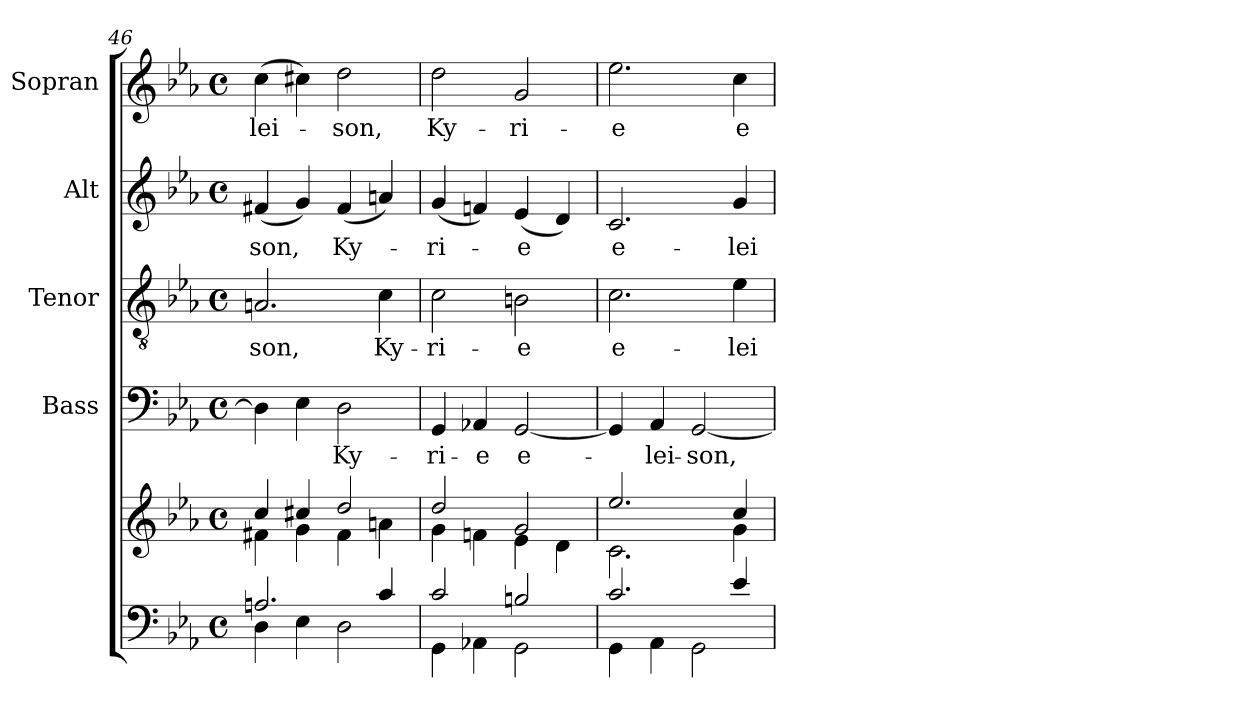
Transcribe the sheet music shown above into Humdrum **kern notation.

**kern	**kern	**kern	**text	**kern	**text	**kern	**text	**kern	**text
*part5	*part5	*part4	*part4	*part3	*part3	*part2	*part2	*part1	*part1
*staff6	*staff5	*staff4	*staff4	*staff3	*staff3	*staff2	*staff2	*staff1	*staff1
*	*	*I"Bass	*	*I"Tenor	*	*I"Alt	*	*I"Sopran	*
*	*	*I'B.	*	*I'T.	*	*I'A.	*	*I'S.	*
*clefF4	*clefG2	*clefF4	*	*clefGv2	*	*clefG2	*	*clefG2	*
*k[b-e-a-]	*k[b-e-a-]	*k[b-e-a-]	*	*k[b-e-a-]	*	*k[b-e-a-]	*	*k[b-e-a-]	*
*E-:	*E-:	*E-:	*	*E-:	*	*E-:	*	*E-:	*
*M4/4	*M4/4	*M4/4	*	*M4/4	*	*M4/4	*	*M4/4	*
*met(c)	*met(c)	*met(c)	*	*met(c)	*	*met(c)	*	*met(c)	*
=46	=46	=46	=46	=46	=46	=46	=46	=46	=46
*^	*^	*	*	*	*	*	*	*	*
!	!	!	!	!	!	!	!LO:LY:b	!	!LO:LY:b	!	!LO:LY:b
2.An/	4D\	4cc/	4f#X\	4D\]	.	2.An/	-son,	(<4f#X/	-son,	(>4cc\	-lei-
.	4E-\	4cc#X/	4g\	4E-\	.	.	.	4g/)	.	4cc#X\)	.
!	!	!	!	!	!LO:LY:b	!	!	!	!LO:LY:b	!	!LO:LY:b
.	2D\	2dd/	4f#\	2D\	Ky-	.	.	(<4f#/	Ky-	2dd\	-son,
!	!	!	!	!	!	!	!LO:LY:b	!	!	!	!
4c/	.	.	4an\	.	.	4c\	Ky-	4an/)	.	.	.
=47	=47	=47	=47	=47	=47	=47	=47	=47	=47	=47	=47
!	!	!	!	!	!LO:LY:b	!	!LO:LY:b	!	!LO:LY:b	!	!LO:LY:b
2c/	4GG\	2dd/	4g\	4GG/	-ri-	2c\	-ri-	(<4g/	-ri-	2dd\	Ky-
!	!	!	!	!	!LO:LY:b	!	!	!	!	!	!
.	4AA-X\	.	4fn\	4AA-X/	-e	.	.	4fn/)	.	.	.
!	!	!	!	!	!LO:LY:b	!	!LO:LY:b	!	!LO:LY:b	!	!LO:LY:b
2Bn/	2GG\	2g/	4e-\	[2GG/	e-	2Bn\	-e	(<4e-/	-e	2g/	-ri-
.	.	.	4d\	.	.	.	.	4d/)	.	.	.
=48	=48	=48	=48	=48	=48	=48	=48	=48	=48	=48	=48
!	!	!	!	!	!	!	!LO:LY:b	!	!LO:LY:b	!	!LO:LY:b
2.c/	4GG\	2.ee-/	2.c\	4GG/]	.	2.c\	e-	2.c/	e-	2.ee-\	-e
!	!	!	!	!	!LO:LY:b	!	!	!	!	!	!
.	4AA-\	.	.	4AA-/	-lei-	.	.	.	.	.	.
!	!	!	!	!	!LO:LY:b	!	!	!	!	!	!
.	2GG\	.	.	[2GG/	-son,	.	.	.	.	.	.
!	!	!	!	!	!	!	!LO:LY:b	!	!LO:LY:b	!	!LO:LY:b
4e-/	.	4cc/	4g\	.	.	4e-\	-lei-	4g/	-lei-	4cc\	e-
*v	*v	*	*	*	*	*	*	*	*	*	*
*	*v	*v	*	*	*	*	*	*	*	*
=	=	=	=	=	=	=	=	=	=
*-	*-	*-	*-	*-	*-	*-	*-	*-	*-
